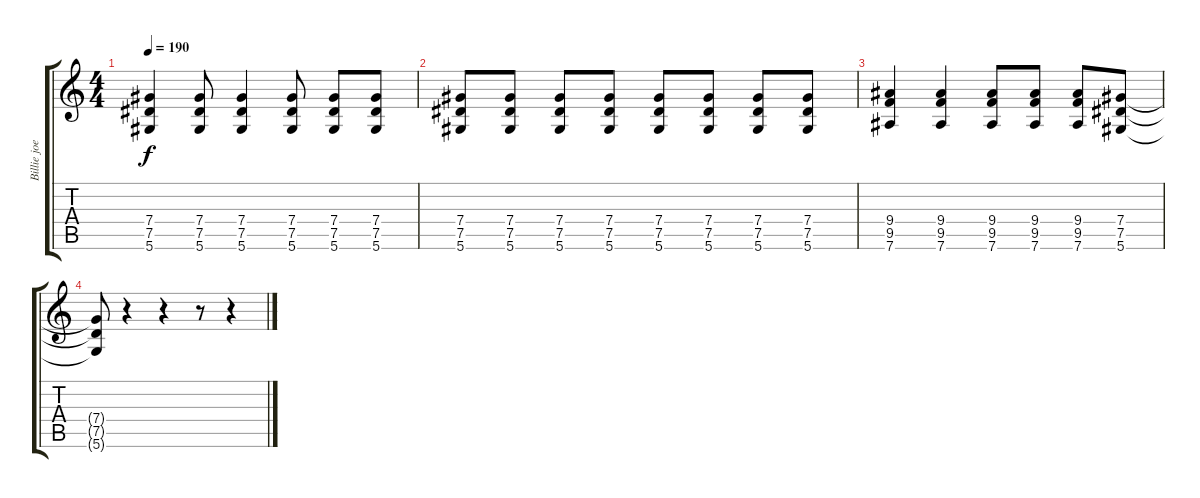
\track ("Billie joe" "Billie joe") {instrument distortionguitar}
\staff {score tabs}
\tuning (Eb4 Bb3 Gb3 Db3 Ab2 Eb2) {hide}
\ts (4 4)
\tempo 190
\clef g2
\ks c
(7.4 7.5 5.6).4{dy f} (7.4 7.5 5.6).8 (7.4 7.5 5.6).4 (7.4 7.5 5.6).8 (7.4 7.5 5.6).8 (7.4 7.5 5.6).8 |
(7.4 7.5 5.6).8 (7.4 7.5 5.6).8 (7.4 7.5 5.6).8 (7.4 7.5 5.6).8 (7.4 7.5 5.6).8 (7.4 7.5 5.6).8 (7.4 7.5 5.6).8 (7.4 7.5 5.6).8 |
(9.4 9.5 7.6).4 (9.4 9.5 7.6).4 (9.4 9.5 7.6).8 (9.4 9.5 7.6).8 (9.4 9.5 7.6).8 (7.4 7.5 5.6).8 |
(7.4{t} 7.5{t} 5.6{t}).8 r.4 r.4 r.8 r.4
